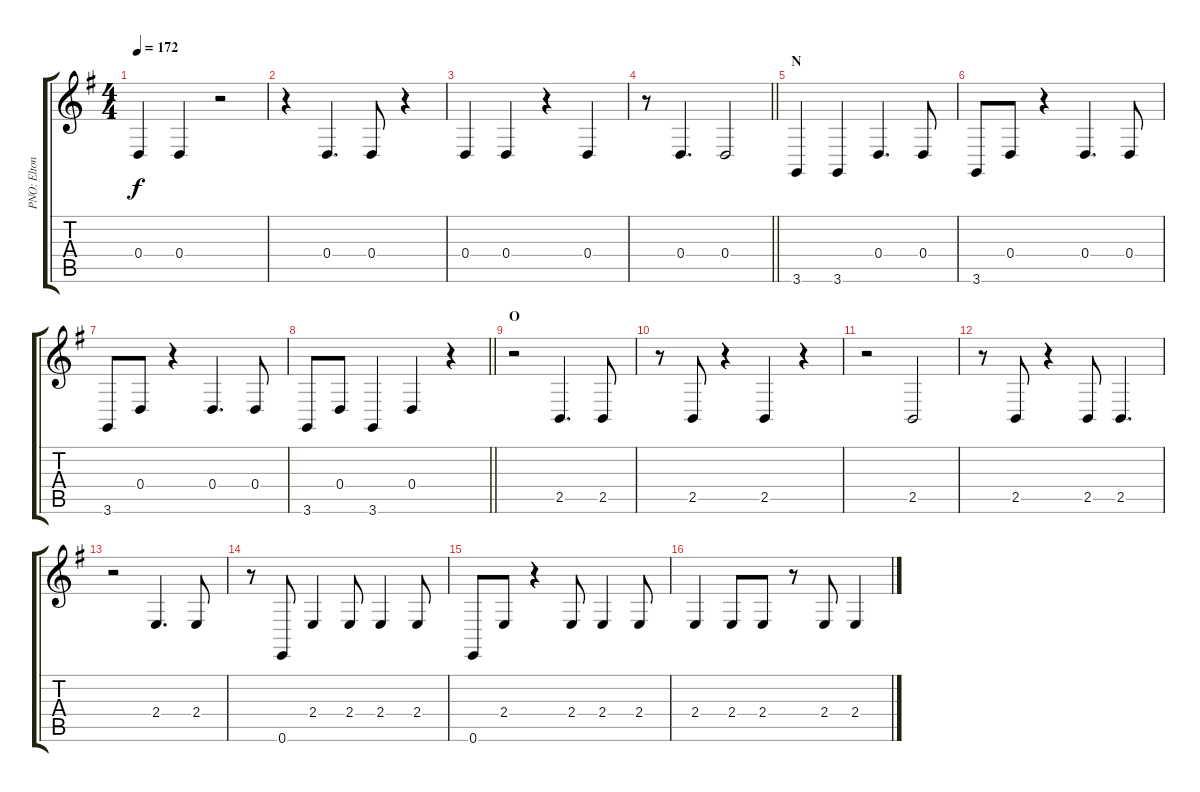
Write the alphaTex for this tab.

\track ("PNO: Elton John(LH)" "PNO: Elton") {instrument acousticgrandpiano}
\staff {score tabs}
\tuning (E4 B3 G3 D3 A2 E2) {hide}
\ts (4 4)
\tempo 172
\clef g2
\ks g
0.4.4{dy f} 0.4.4 r.2 |
r.4 0.4.4{d} 0.4.8 r.4 |
0.4.4 0.4.4 r.4 0.4.4 |
\barLineRight lightlight
r.8 0.4.4{d} 0.4.2 |
\section ("" "N")
3.6.4 3.6.4 0.4.4{d} 0.4.8 |
3.6.8 0.4.8 r.4 0.4.4{d} 0.4.8 |
3.6.8 0.4.8 r.4 0.4.4{d} 0.4.8 |
\barLineRight lightlight
3.6.8 0.4.8 3.6.4 0.4.4 r.4 |
\section ("" "O")
r.2 2.5.4{d} 2.5.8 |
r.8 2.5.8 r.4 2.5.4 r.4 |
r.2 2.5.2 |
r.8 2.5.8 r.4 2.5.8 2.5.4{d} |
r.2 2.4.4{d} 2.4.8 |
r.8 0.6.8 2.4.4 2.4.8 2.4.4 2.4.8 |
0.6.8 2.4.8 r.4 2.4.8 2.4.4 2.4.8 |
2.4.4 2.4.8 2.4.8 r.8 2.4.8 2.4.4
